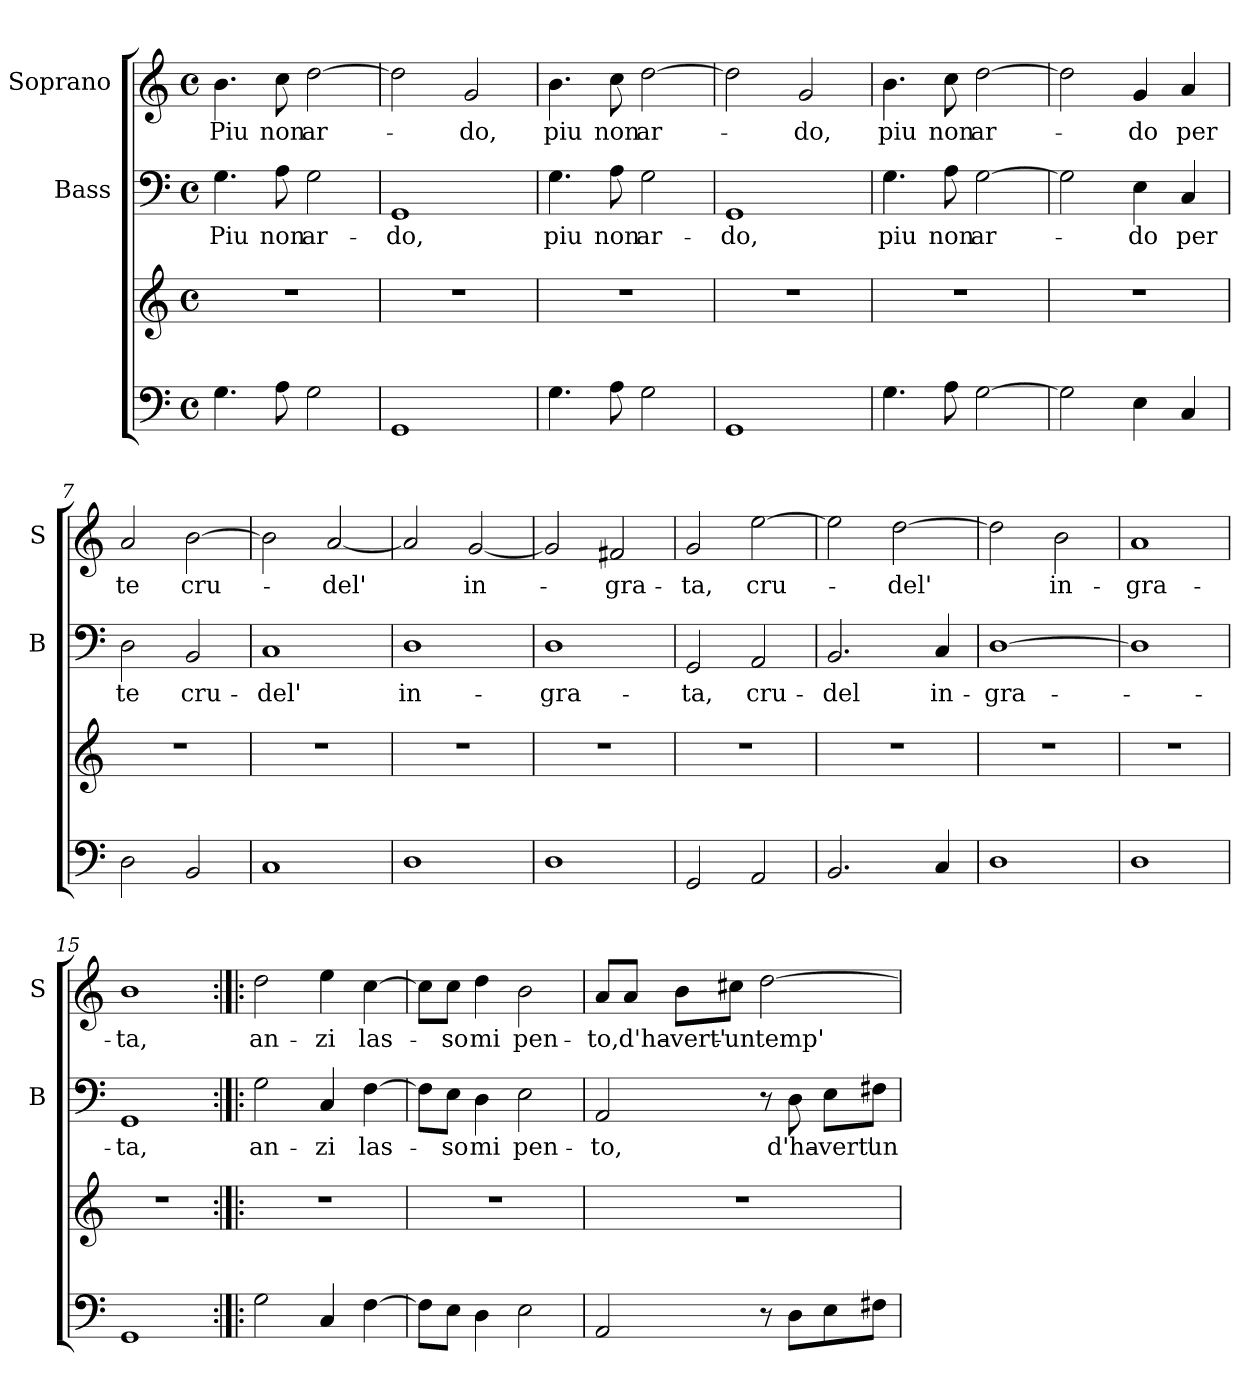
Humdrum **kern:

**kern	**kern	**kern	**text	**kern	**text
*part3	*part3	*part2	*part2	*part1	*part1
*staff4	*staff3	*staff2	*staff2	*staff1	*staff1
*	*	*I"Bass	*	*I"Soprano	*
*	*	*I'B	*	*I'S	*
*clefF4	*clefG2	*clefF4	*	*clefG2	*
*k[]	*k[]	*k[]	*	*k[]	*
*C:	*C:	*C:	*	*C:	*
*M4/4	*M4/4	*M4/4	*	*M4/4	*
*met(c)	*met(c)	*met(c)	*	*met(c)	*
=1	=1	=1	=1	=1	=1
!	!	!	!LO:LY:b	!	!LO:LY:b
4.G\	1r	4.G\	Piu	4.b\	Piu
!	!	!	!LO:LY:b	!	!LO:LY:b
8A\	.	8A\	non	8cc\	non
!	!	!	!LO:LY:b	!	!LO:LY:b
2G\	.	2G\	ar-	[2dd\	ar-
=2	=2	=2	=2	=2	=2
!	!	!	!LO:LY:b	!	!
1GG	1r	1GG	-do,	2dd\]	.
!	!	!	!	!	!LO:LY:b
.	.	.	.	2g/	-do,
=3	=3	=3	=3	=3	=3
!	!	!	!LO:LY:b	!	!LO:LY:b
4.G\	1r	4.G\	piu	4.b\	piu
!	!	!	!LO:LY:b	!	!LO:LY:b
8A\	.	8A\	non	8cc\	non
!	!	!	!LO:LY:b	!	!LO:LY:b
2G\	.	2G\	ar-	[2dd\	ar-
=4	=4	=4	=4	=4	=4
!	!	!	!LO:LY:b	!	!
1GG	1r	1GG	-do,	2dd\]	.
!	!	!	!	!	!LO:LY:b
.	.	.	.	2g/	-do,
=5	=5	=5	=5	=5	=5
!	!	!	!LO:LY:b	!	!LO:LY:b
4.G\	1r	4.G\	piu	4.b\	piu
!	!	!	!LO:LY:b	!	!LO:LY:b
8A\	.	8A\	non	8cc\	non
!	!	!	!LO:LY:b	!	!LO:LY:b
[2G\	.	[2G\	ar-	[2dd\	ar-
=6	=6	=6	=6	=6	=6
2G\]	1r	2G\]	.	2dd\]	.
!	!	!	!LO:LY:b	!	!LO:LY:b
4E\	.	4E\	-do	4g/	-do
!	!	!	!LO:LY:b	!	!LO:LY:b
4C/	.	4C/	per	4a/	per
!!LO:LB:g=z
=7	=7	=7	=7	=7	=7
!	!	!	!LO:LY:b	!	!LO:LY:b
2D\	1r	2D\	te	2a/	te
!	!	!	!LO:LY:b	!	!LO:LY:b
2BB/	.	2BB/	cru-	[2b\	cru-
=8	=8	=8	=8	=8	=8
!	!	!	!LO:LY:b	!	!
1C	1r	1C	-del'	2b\]	.
!	!	!	!	!	!LO:LY:b
.	.	.	.	[2a/	-del'
=9	=9	=9	=9	=9	=9
!	!	!	!LO:LY:b	!	!
1D	1r	1D	in-	2a/]	.
!	!	!	!	!	!LO:LY:b
.	.	.	.	[2g/	in-
=10	=10	=10	=10	=10	=10
!	!	!	!LO:LY:b	!	!
1D	1r	1D	-gra-	2g/]	.
!	!	!	!	!	!LO:LY:b
.	.	.	.	2f#X/	-gra-
=11	=11	=11	=11	=11	=11
!	!	!	!LO:LY:b	!	!LO:LY:b
2GG/	1r	2GG/	-ta,	2g/	-ta,
!	!	!	!LO:LY:b	!	!LO:LY:b
2AA/	.	2AA/	cru-	[2ee\	cru-
=12	=12	=12	=12	=12	=12
!	!	!	!LO:LY:b	!	!
2.BB/	1r	2.BB/	-del	2ee\]	.
!	!	!	!	!	!LO:LY:b
.	.	.	.	[2dd\	-del'
!	!	!	!LO:LY:b	!	!
4C/	.	4C/	in-	.	.
=13	=13	=13	=13	=13	=13
!	!	!	!LO:LY:b	!	!
1D	1r	[1D	-gra-	2dd\]	.
!	!	!	!	!	!LO:LY:b
.	.	.	.	2b\	in-
!!LO:LB:g=z
=14	=14	=14	=14	=14	=14
!	!	!	!	!	!LO:LY:b
1D	1r	1D]	.	1a	-gra-
=15	=15	=15	=15	=15	=15
!	!	!	!LO:LY:b	!	!LO:LY:b
1GG	1r	1GG	-ta,	1b	-ta,
=16:|!|:	=16:|!|:	=16:|!|:	=16:|!|:	=16:|!|:	=16:|!|:
!	!	!	!LO:LY:b	!	!LO:LY:b
2G\	1r	2G\	an-	2dd\	an-
!	!	!	!LO:LY:b	!	!LO:LY:b
4C/	.	4C/	-zi	4ee\	-zi
!	!	!	!LO:LY:b	!	!LO:LY:b
[4F\	.	[4F\	las-	[4cc\	las-
=17	=17	=17	=17	=17	=17
8F\L]	1r	8F\L]	.	8cc\L]	.
!	!	!	!LO:LY:b	!	!LO:LY:b
8E\J	.	8E\J	-so	8cc\J	-so
!	!	!	!LO:LY:b	!	!LO:LY:b
4D\	.	4D\	mi	4dd\	mi
!	!	!	!LO:LY:b	!	!LO:LY:b
2E\	.	2E\	pen-	2b\	pen-
=18	=18	=18	=18	=18	=18
!	!	!	!LO:LY:b	!	!LO:LY:b
2AA/	1r	2AA/	-to,	8a/L	-to,
!	!	!	!	!	!LO:LY:b
.	.	.	.	8a/J	d'ha-
!	!	!	!	!	!LO:LY:b
.	.	.	.	8b\L	-vert'-
!	!	!	!	!	!LO:LY:b
.	.	.	.	8cc#X\J	-un
!	!	!	!	!	!LO:LY:b
8r	.	8r	.	[2dd\	temp'
!	!	!	!LO:LY:b	!	!
8D\L	.	8D\	d'ha-	.	.
!	!	!	!LO:LY:b	!	!
8E\	.	8E\L	-vert'	.	.
!	!	!	!LO:LY:b	!	!
8F#X\J	.	8F#X\J	un	.	.
=	=	=	=	=	=
*-	*-	*-	*-	*-	*-
